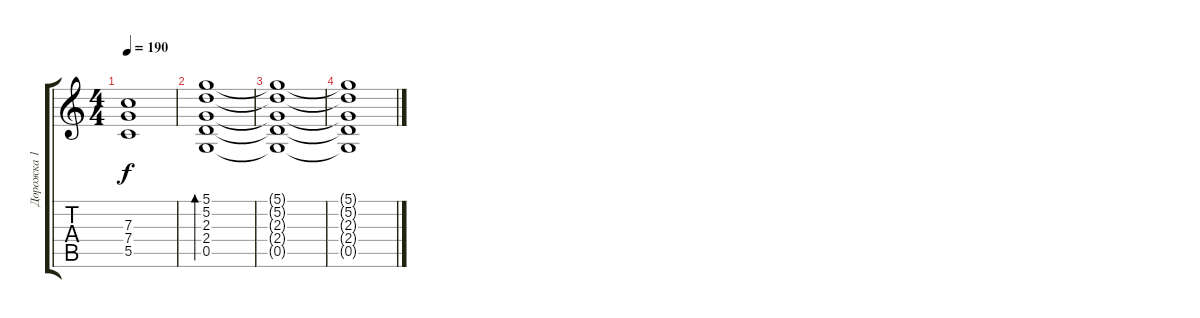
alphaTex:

\track ("Дорожка 1" "Дорожка 1") {instrument distortionguitar}
\staff {score tabs}
\tuning (D4 A3 F3 C3 G2 D2) {hide}
\ts (4 4)
\tempo 190
\clef g2
\ks c
(7.3 7.4 5.5).1{dy f} |
(5.1 5.2 2.3 2.4 0.5).1{bd 480} |
(5.1{t} 5.2{t} 2.3{t} 2.4{t} 0.5{t}).1 |
(5.1{t} 5.2{t} 2.3{t} 2.4{t} 0.5{t}).1
